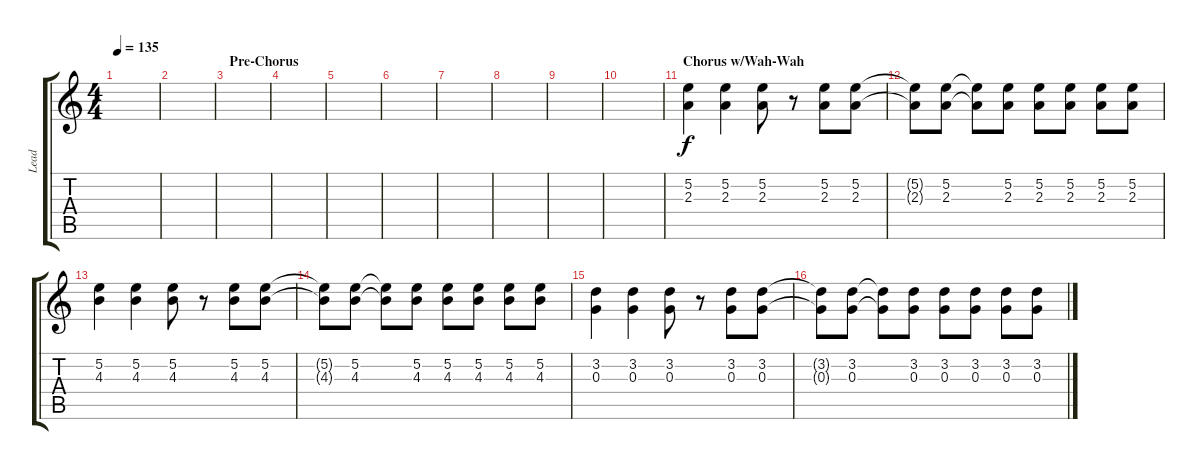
\track ("Lead" "Lead") {instrument distortionguitar}
\staff {score tabs}
\tuning (E4 B3 G3 D3 A2 E2) {hide}
\ts (4 4)
\tempo 135
\clef g2
\ks c
|
|
\section ("" "Pre-Chorus")
|
|
|
|
|
|
|
|
\section ("" "Chorus w/Wah-Wah")
(5.2 2.3).4 (5.2 2.3).4 (5.2 2.3).8 r.8 (5.2 2.3).8 (5.2 2.3).8 |
(5.2{t} 2.3{t}).8 (5.2 2.3).8 (5.2{t} 2.3{t}).8 (5.2 2.3).8 (5.2 2.3).8 (5.2 2.3).8 (5.2 2.3).8 (5.2 2.3).8 |
(5.2 4.3).4 (5.2 4.3).4 (5.2 4.3).8 r.8 (5.2 4.3).8 (5.2 4.3).8 |
(5.2{t} 4.3{t}).8 (5.2 4.3).8 (5.2{t} 4.3{t}).8 (5.2 4.3).8 (5.2 4.3).8 (5.2 4.3).8 (5.2 4.3).8 (5.2 4.3).8 |
(3.2 0.3).4 (3.2 0.3).4 (3.2 0.3).8 r.8 (3.2 0.3).8 (3.2 0.3).8 |
(3.2{t} 0.3{t}).8 (3.2 0.3).8 (3.2{t} 0.3{t}).8 (3.2 0.3).8 (3.2 0.3).8 (3.2 0.3).8 (3.2 0.3).8 (3.2 0.3).8
